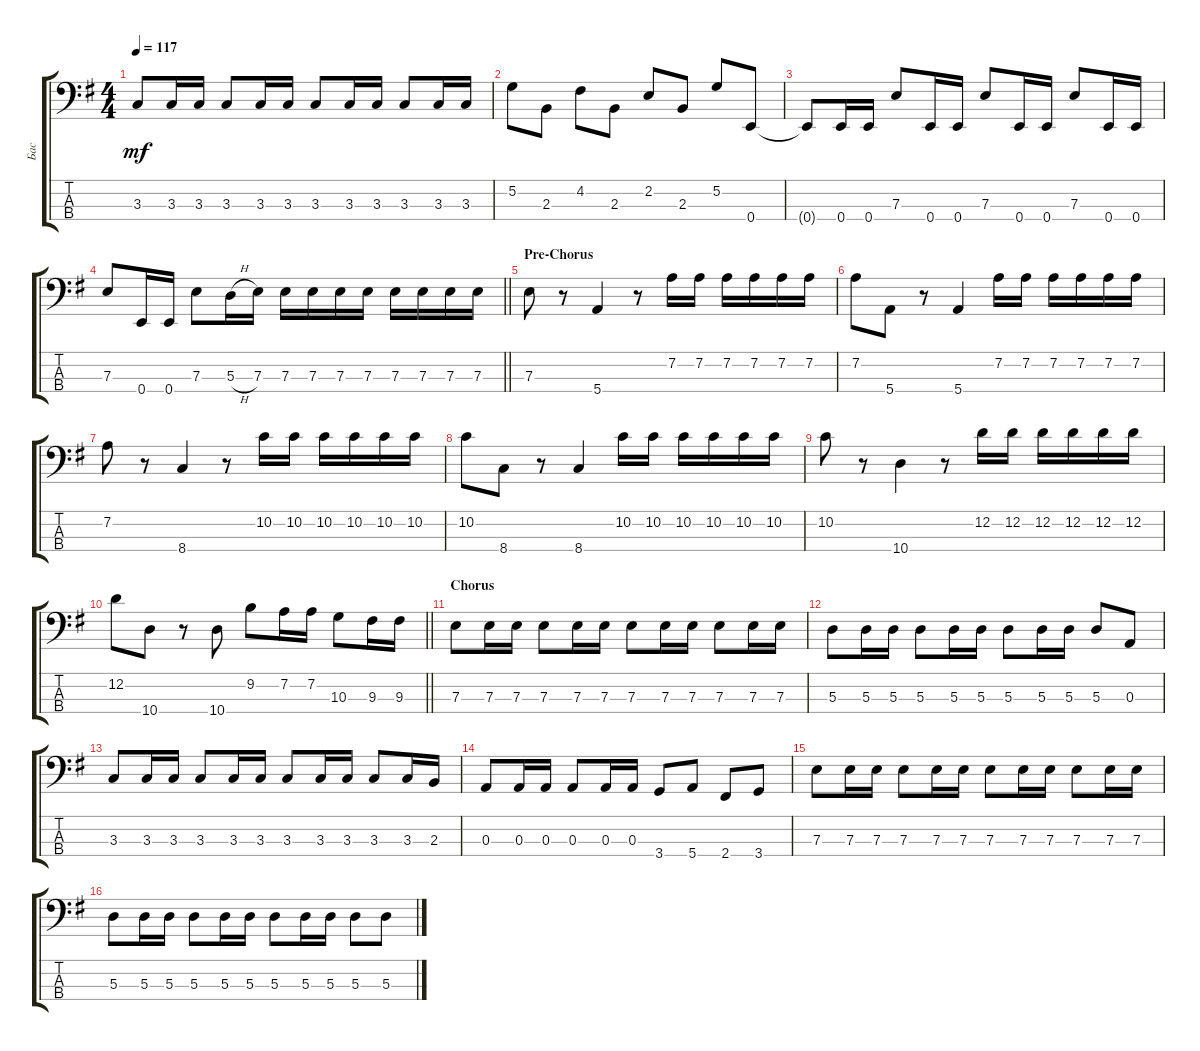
\track ("Бас" "Бас") {instrument electricbassfinger}
\staff {score tabs}
\tuning (G2 D2 A1 E1) {hide}
\ts (4 4)
\tempo 117
\clef f4
\ks eminor
3.3.8{dy mf} 3.3.16 3.3.16 3.3.8 3.3.16 3.3.16 3.3.8 3.3.16 3.3.16 3.3.8 3.3.16 3.3.16 |
5.2.8 2.3.8 4.2.8 2.3.8 2.2.8 2.3.8 5.2.8 0.4.8 |
0.4{t}.8 0.4.16 0.4.16 7.3.8 0.4.16 0.4.16 7.3.8 0.4.16 0.4.16 7.3.8 0.4.16 0.4.16 |
\barLineRight lightlight
7.3.8 0.4.16 0.4.16 7.3.8 5.3{h}.16 7.3.16 7.3.16 7.3.16 7.3.16 7.3.16 7.3.16 7.3.16 7.3.16 7.3.16 |
\section ("" "Pre-Chorus")
7.3.8 r.8 5.4.4 r.8 7.2.16 7.2.16 7.2.16 7.2.16 7.2.16 7.2.16 |
7.2.8 5.4.8 r.8 5.4.4 7.2.16 7.2.16 7.2.16 7.2.16 7.2.16 7.2.16 |
7.2.8 r.8 8.4.4 r.8 10.2.16 10.2.16 10.2.16 10.2.16 10.2.16 10.2.16 |
10.2.8 8.4.8 r.8 8.4.4 10.2.16 10.2.16 10.2.16 10.2.16 10.2.16 10.2.16 |
10.2.8 r.8 10.4.4 r.8 12.2.16 12.2.16 12.2.16 12.2.16 12.2.16 12.2.16 |
\barLineRight lightlight
12.2.8 10.4.8 r.8 10.4.8 9.2.8 7.2.16 7.2.16 10.3.8 9.3.16 9.3.16 |
\section ("" "Chorus")
7.3.8 7.3.16 7.3.16 7.3.8 7.3.16 7.3.16 7.3.8 7.3.16 7.3.16 7.3.8 7.3.16 7.3.16 |
5.3.8 5.3.16 5.3.16 5.3.8 5.3.16 5.3.16 5.3.8 5.3.16 5.3.16 5.3.8 0.3.8 |
3.3.8 3.3.16 3.3.16 3.3.8 3.3.16 3.3.16 3.3.8 3.3.16 3.3.16 3.3.8 3.3.16 2.3.16 |
0.3.8 0.3.16 0.3.16 0.3.8 0.3.16 0.3.16 3.4.8 5.4.8 2.4.8 3.4.8 |
7.3.8 7.3.16 7.3.16 7.3.8 7.3.16 7.3.16 7.3.8 7.3.16 7.3.16 7.3.8 7.3.16 7.3.16 |
5.3.8 5.3.16 5.3.16 5.3.8 5.3.16 5.3.16 5.3.8 5.3.16 5.3.16 5.3.8 5.3.8
